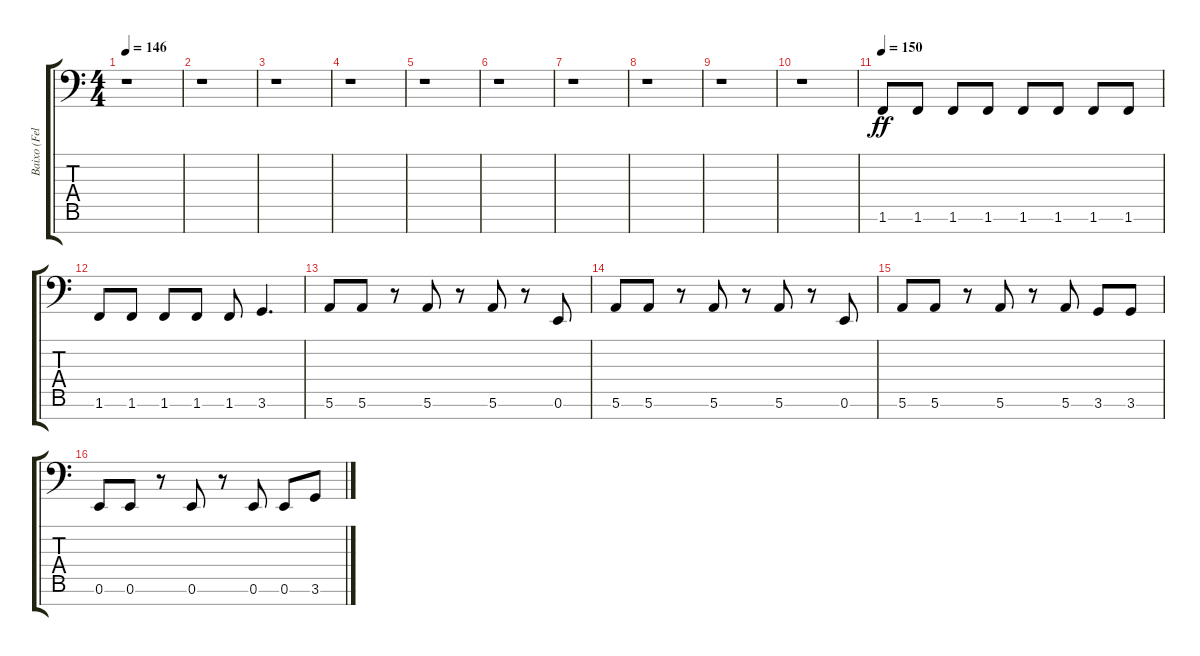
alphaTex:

\track ("Baixo (Felipe  Andreoli)" "Baixo (Fel") {instrument electricbassfinger}
\staff {score tabs}
\tuning (E3 B2 G2 D2 A1 E1 B0) {hide}
\ts (4 4)
\tempo 146
\clef f4
\ks c
r.1{dy ff} |
r.1 |
r.1 |
r.1 |
r.1 |
r.1 |
r.1 |
r.1 |
r.1 |
r.1 |
\tempo 150
1.6.8 1.6.8 1.6.8 1.6.8 1.6.8 1.6.8 1.6.8 1.6.8 |
1.6.8 1.6.8 1.6.8 1.6.8 1.6.8 3.6.4{d} |
5.6.8 5.6.8 r.8 5.6.8 r.8 5.6.8 r.8 0.6.8 |
5.6.8 5.6.8 r.8 5.6.8 r.8 5.6.8 r.8 0.6.8 |
5.6.8 5.6.8 r.8 5.6.8 r.8 5.6.8 3.6.8 3.6.8 |
0.6.8 0.6.8 r.8 0.6.8 r.8 0.6.8 0.6.8 3.6.8
